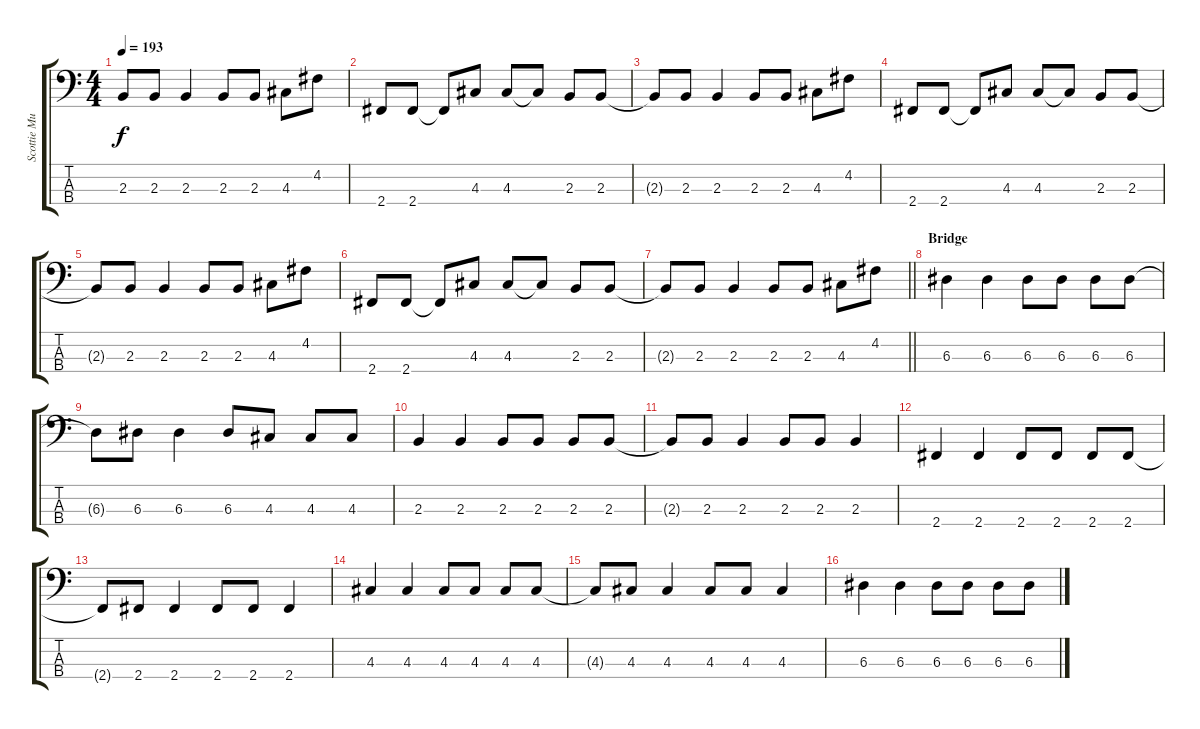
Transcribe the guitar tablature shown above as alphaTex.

\track ("Scottie Murphy - Bass" "Scottie Mu") {instrument electricbasspick}
\staff {score tabs}
\tuning (G2 D2 A1 E1) {hide}
\ts (4 4)
\tempo 193
\clef f4
\ks c
2.3{t}.8{dy f} 2.3.8 2.3.4 2.3.8 2.3.8 4.3.8 4.2.8 |
2.4.8 2.4.8 2.4{t}.8 4.3.8 4.3.8 4.3{t}.8 2.3.8 2.3.8 |
2.3{t}.8 2.3.8 2.3.4 2.3.8 2.3.8 4.3.8 4.2.8 |
2.4.8 2.4.8 2.4{t}.8 4.3.8 4.3.8 4.3{t}.8 2.3.8 2.3.8 |
2.3{t}.8 2.3.8 2.3.4 2.3.8 2.3.8 4.3.8 4.2.8 |
2.4.8 2.4.8 2.4{t}.8 4.3.8 4.3.8 4.3{t}.8 2.3.8 2.3.8 |
\barLineRight lightlight
2.3{t}.8 2.3.8 2.3.4 2.3.8 2.3.8 4.3.8 4.2.8 |
\section ("" "Bridge")
6.3.4 6.3.4 6.3.8 6.3.8 6.3.8 6.3.8 |
6.3{t}.8 6.3.8 6.3.4 6.3.8 4.3.8 4.3.8 4.3.8 |
2.3.4 2.3.4 2.3.8 2.3.8 2.3.8 2.3.8 |
2.3{t}.8 2.3.8 2.3.4 2.3.8 2.3.8 2.3.4 |
2.4.4 2.4.4 2.4.8 2.4.8 2.4.8 2.4.8 |
2.4{t}.8 2.4.8 2.4.4 2.4.8 2.4.8 2.4.4 |
4.3.4 4.3.4 4.3.8 4.3.8 4.3.8 4.3.8 |
4.3{t}.8 4.3.8 4.3.4 4.3.8 4.3.8 4.3.4 |
6.3.4 6.3.4 6.3.8 6.3.8 6.3.8 6.3.8
